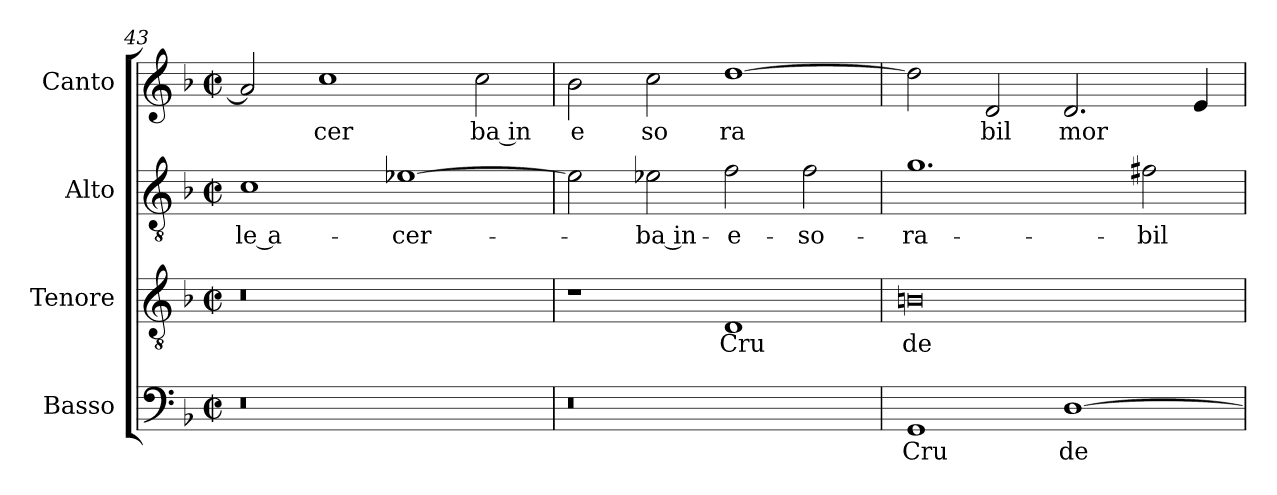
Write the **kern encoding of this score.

**kern	**text	**kern	**text	**kern	**text	**kern	**text
*part4	*part4	*part3	*part3	*part2	*part2	*part1	*part1
*staff4	*staff4	*staff3	*staff3	*staff2	*staff2	*staff1	*staff1
*I"Basso	*	*I"Tenore	*	*I"Alto	*	*I"Canto	*
*clefF4	*	*clefGv2	*	*clefGv2	*	*clefG2	*
*k[b-]	*	*k[b-]	*	*k[b-]	*	*k[b-]	*
*F:	*	*F:	*	*F:	*	*F:	*
*M2/2	*	*M2/2	*	*M2/2	*	*M2/2	*
*met(c|)	*	*met(c|)	*	*met(c|)	*	*met(c|)	*
=43	=43	=43	=43	=43	=43	=43	=43
!	!	!	!	!	!LO:LY:b:rj	!	!
0r	.	0r	.	1c	-le a-	2a/]	.
!	!	!	!	!	!	!	!LO:LY:b:cj
.	.	.	.	.	.	1cc	cer
!	!	!	!	!	!LO:LY:b:cj	!	!
.	.	.	.	[>1e-X	-cer-	.	.
!	!	!	!	!	!	!	!LO:LY:b:rj
.	.	.	.	.	.	2cc\	ba in
=44	=44	=44	=44	=44	=44	=44	=44
!	!	!	!	!	!	!	!LO:LY:b:cj
0r	.	1r	.	2e-\]	.	2b-\	e
!	!	!	!	!	!LO:LY:b:rj	!	!LO:LY:b:cj
.	.	.	.	2e-X\	-ba in-	2cc\	so
!	!	!	!LO:LY:b:cj	!	!LO:LY:b:cj	!	!LO:LY:b:cj
.	.	1D	Cru	2f\	-e-	[>1dd	ra
!	!	!	!	!	!LO:LY:b:cj	!	!
.	.	.	.	2f\	-so-	.	.
=45	=45	=45	=45	=45	=45	=45	=45
!	!LO:LY:b:cj	!	!LO:LY:b:cj	!	!LO:LY:b:cj	!	!
1GG	Cru	0Bn	de	1.g	-ra-	2dd\]	.
!	!	!	!	!	!	!	!LO:LY:b:cj
.	.	.	.	.	.	2d/	bil
!	!LO:LY:b:cj	!	!	!	!	!	!LO:LY:b
[>1D	de	.	.	.	.	2.d/	mor
!	!	!	!	!	!LO:LY:b:cj	!	!
.	.	.	.	2f#X\	-bil	.	.
.	.	.	.	.	.	4e/	.
=	=	=	=	=	=	=	=
*-	*-	*-	*-	*-	*-	*-	*-
